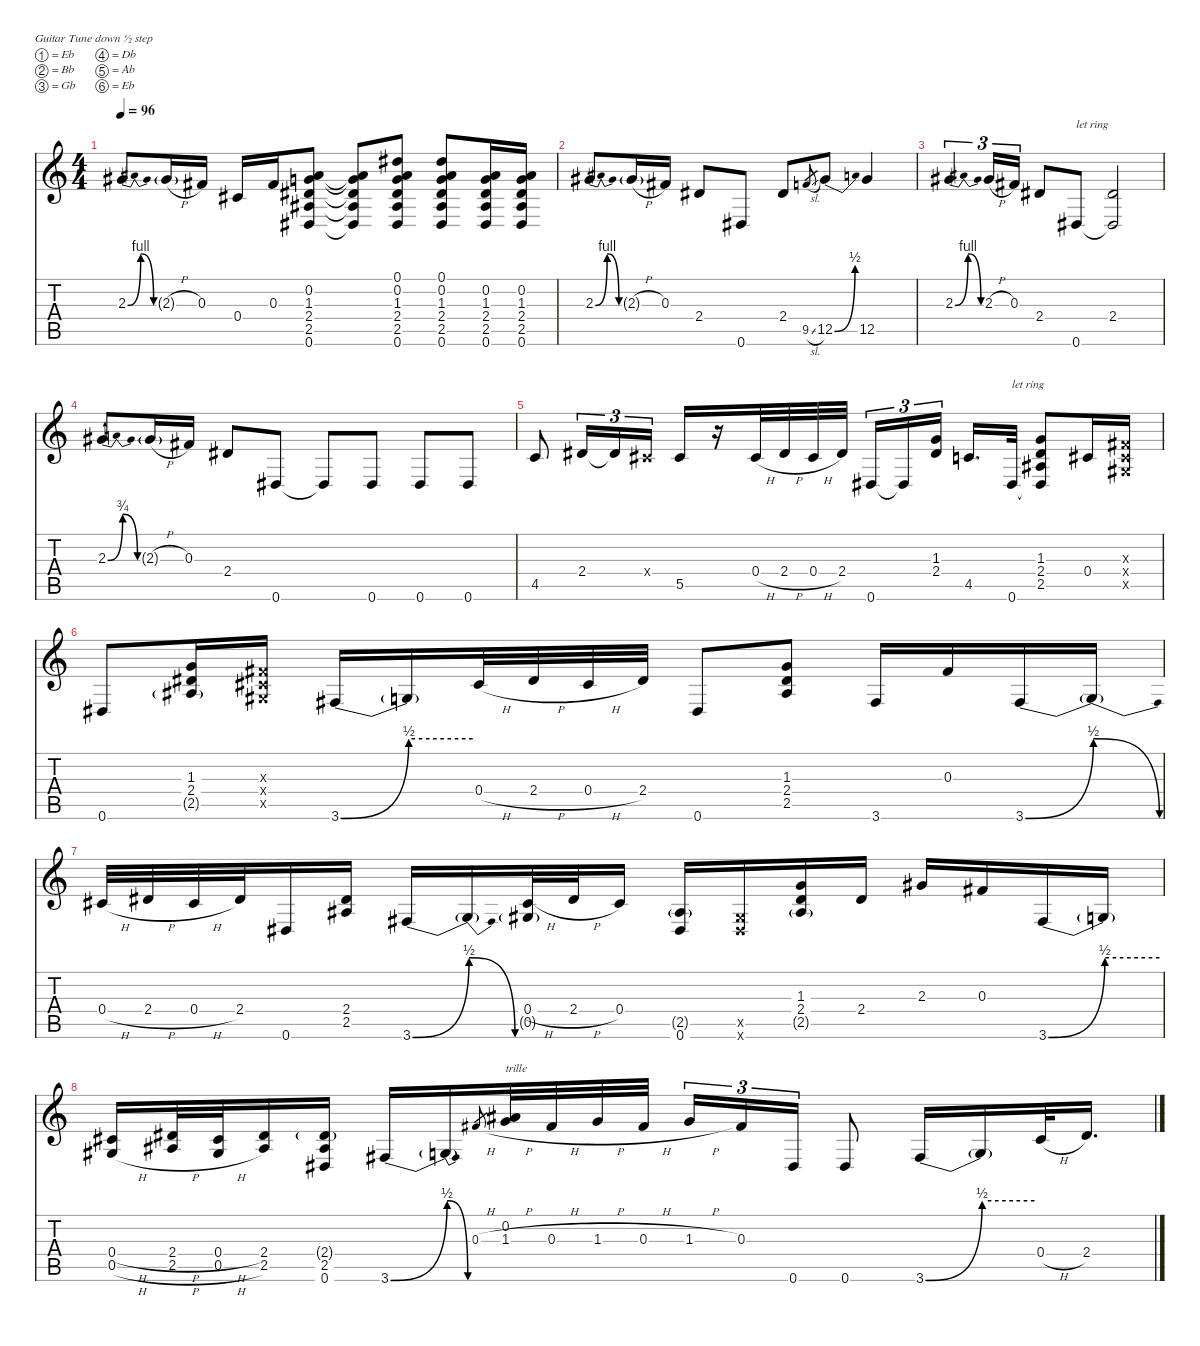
\defaultSystemsLayout 4
\hideDynamics
\bracketExtendMode nobrackets
\singleTrackTrackNamePolicy hidden
\multiTrackTrackNamePolicy hidden
\otherSystemsTrackNameOrientation horizontal
\track ("Guitar" "od.guit.") {defaultSystemsLayout 2 instrument overdrivenguitar}
\staff {score tabs}
\tuning (Eb4 Bb3 Gb3 Db3 Ab2 Eb2)
\ts (4 4)
\tempo 96
\clef g2
\ks c
2.3{be (bendrelease 0 0 15 4 30 4 60 0) acc #}.8{dy f beam Up} 2.3{h g acc #}.16{dy ff beam Up} 0.3{acc #}.16{dy f beam Up} 0.4{acc #}.16{beam Up} 0.3{acc #}.16{beam Up} (0.2{acc #} 1.3 2.4{acc #} 2.5{acc #} 0.6{acc #}).8{dy ff beam Up} (0.2{t acc #} 1.3{t} 2.4{t acc #} 2.5{t acc #} 0.6{t acc #}).8{dy f beam Up} (0.1{acc #} 0.2{acc #} 1.3 2.4{acc #} 2.5{acc #} 0.6{acc #}).8{beam Up} (0.1{acc #} 0.2{acc #} 1.3 2.4{acc #} 2.5{acc #} 0.6{acc #}).8{beam Up} (0.2{acc #} 1.3 2.4{acc #} 2.5{acc #} 0.6{acc #}).16{beam Up} (0.2{acc #} 1.3 2.4{acc #} 2.5{acc #} 0.6{acc #}).16{beam Up} |
2.3{be (bendrelease 0 0 15 4 30 4 60 0) acc #}.8{dy ff beam Up} 2.3{h g acc #}.16{beam Up} 0.3{acc #}.16{dy f beam Up} 2.4{acc #}.8{beam Up} 0.6{acc #}.8{beam Up} 2.4{acc #}.8{beam Up} 9.5{sl}.8{gr dy mf beam Up} 12.5{be (bend 0 0 30 2) acc #}.8{dy f beam Up} 12.5{acc #}.4{dy mf beam Up} |
2.3{be (bendrelease 0 0 15 4 30 4 60 0) acc #}.4{tu (3 2) dy f beam Up} 2.3{h acc #}.16{tu (3 2) beam Up} 0.3{acc #}.16{tu (3 2) beam Up} 2.4{acc #}.8{beam Up} 0.6{acc #}.8{txt "let ring" dy ff beam Up} (2.4{acc #} 0.6{t acc #}).2{beam Up} |
2.3{be (bendrelease 0 0 15 3 30 3 60 0) acc #}.8{dy f beam Up} 2.3{h g acc #}.16{dy ff beam Up} 0.3{acc #}.16{dy f beam Up} 2.4{acc #}.8{beam Up} 0.6{acc #}.8{dy ff beam Up} 0.6{t acc #}.8{dy f beam Up} 0.6{acc #}.8{beam Up} 0.6{acc #}.8{beam Up} 0.6{acc #}.8{beam Up} |
4.5.8{dy fff beam Up} 2.4{acc #}.16{tu (3 2) dy f beam Up} 2.4{t acc #}.16{tu (3 2) beam Up} 0.4{x acc #}.16{tu (3 2) beam Up} 5.5{acc #}.16{beam Up} r.16{beam Up} 0.4{h acc #}.32{dy ff beam Up} 2.4{h acc #}.32{dy f beam Up} 0.4{h acc #}.32{beam Up} 2.4{acc #}.32{beam Up} 0.6{acc #}.16{tu (3 2) beam Up} 0.6{t acc #}.16{tu (3 2) beam Up} (1.3 2.4{acc #}).16{tu (3 2) beam Up} 4.5.16{d beam Up} 0.6{acc #}.32{txt "let ring" beam Up} (1.3 2.4{acc #} 2.5{acc #} 0.6{t acc #}).8{dy ff beam Up} 0.4{acc #}.16{dy f beam Up} (0.3{x acc #} 0.4{x acc #} 0.5{x acc #}).16{beam Up} |
0.6{acc #}.8{beam Up} (1.3 2.4{acc #} 2.5{g acc #}).16{beam Up} (0.3{x acc #} 0.4{x acc #} 0.5{x acc #}).16{beam Up} 3.6{be (bend 0 0 60 2) acc #}.16{beam Up} 3.6{be (hold 0 2 60 2) t}.16{beam Up} 0.4{h acc #}.32{dy ff beam Up} 2.4{h acc #}.32{dy f beam Up} 0.4{h acc #}.32{beam Up} 2.4{acc #}.32{beam Up} 0.6{acc #}.8{dy ff beam Up} (1.3 2.4{acc #} 2.5{acc #}).8{dy f beam Up} 3.6{acc #}.16{beam Up} 0.3{acc #}.16{dy ff beam Up} 3.6{be (bend 0 0 60 2) acc #}.16{dy f beam Up} 3.6{be (release 0 2 60 0) t}.16{beam Up} |
0.4{h acc #}.32{dy ff beam Up} 2.4{h acc #}.32{dy f beam Up} 0.4{h acc #}.32{beam Up} 2.4{acc #}.32{beam Up} 0.6{acc #}.16{beam Up} (2.4{acc #} 2.5{acc #}).16{beam Up} 3.6{be (bend 0 0 60 2) acc #}.16{beam Up} 3.6{be (release 0 2 60 0) t}.16{beam Up} (0.4{h acc #} 0.5{g acc #}).32{dy ff beam Up} 2.4{h acc #}.32{dy f beam Up} 0.4{acc #}.16{beam Up} (2.5{g acc #} 0.6{acc #}).16{beam Up} (0.5{x acc #} 0.6{x acc #}).16{beam Up} (1.3 2.4{acc #} 2.5{g acc #}).16{beam Up} 2.4{acc #}.16{beam Up} 2.3{acc #}.16{dy ff beam Up} 0.3{acc #}.16{dy f beam Up} 3.6{be (bend 0 0 60 2) acc #}.16{beam Up} 3.6{be (hold 0 2 60 2) t}.16{beam Up} |
(0.4{h acc #} 0.5{h acc #}).16{dy ff beam Up} (2.4{h acc #} 2.5{h acc #}).32{dy f beam Up} (0.4{h acc #} 0.5{h acc #}).32{beam Up} (2.4{acc #} 2.5{acc #}).16{beam Up} (2.4{g acc #} 2.5{acc #} 0.6{acc #}).16{beam Up} 3.6{be (bend 0 0 60 2) acc #}.16{beam Up} 3.6{be (release 0 2 60 0) t}.16{beam Up} 0.3{h acc #}.8{gr dy mf beam Up} (0.2{acc #} 1.3{h}).32{txt "trille" dy ff beam Up} 0.3{h acc #}.32{dy f beam Up} 1.3{h}.32{beam Up} 0.3{h acc #}.32{beam Up} 1.3{h}.16{tu (3 2) beam Up} 0.3{acc #}.16{tu (3 2) beam Up} 0.6{acc #}.16{tu (3 2) beam Up} 0.6{acc #}.8{beam Up} 3.6{be (bend 0 0 60 2) acc #}.16{dy ff beam Up} 3.6{be (hold 0 2 60 2) t}.16{dy f beam Up} 0.4{h acc #}.32{dy ff beam Up} 2.4{acc #}.16{d dy f beam Up}
